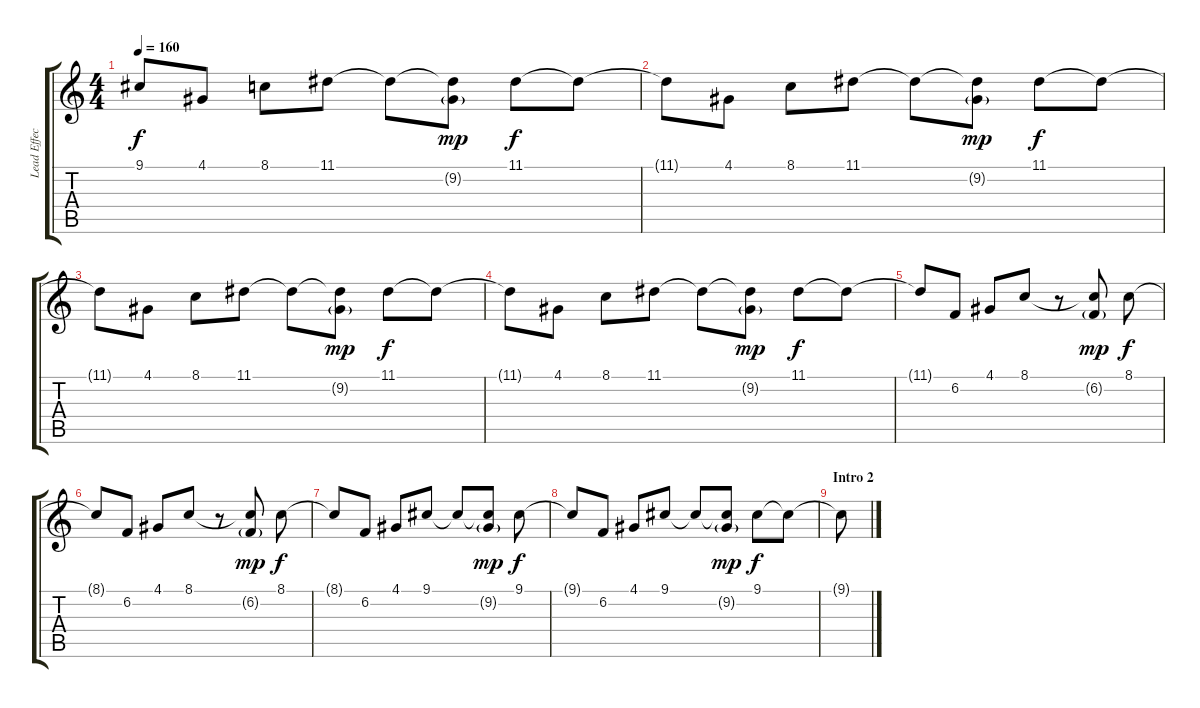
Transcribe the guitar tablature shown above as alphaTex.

\track ("Lead Effect" "Lead Effec") {instrument lead1square}
\staff {score tabs}
\tuning (E4 B3 G3 D3 A2 E2) {hide}
\ts (4 4)
\tempo 160
\clef g2
\ks c
9.1{t}.8{dy f} 4.1.8 8.1.8 11.1.8 11.1{t}.8 (11.1{t} 9.2{g}).8{dy mp} 11.1.8{dy f} 11.1{t}.8 |
11.1{t}.8 4.1.8 8.1.8 11.1.8 11.1{t}.8 (11.1{t} 9.2{g}).8{dy mp} 11.1.8{dy f} 11.1{t}.8 |
11.1{t}.8 4.1.8 8.1.8 11.1.8 11.1{t}.8 (11.1{t} 9.2{g}).8{dy mp} 11.1.8{dy f} 11.1{t}.8 |
11.1{t}.8 4.1.8 8.1.8 11.1.8 11.1{t}.8 (11.1{t} 9.2{g}).8{dy mp} 11.1.8{dy f} 11.1{t}.8 |
11.1{t}.8 6.2.8 4.1.8 8.1.8 r.8 (8.1{t} 6.2{g}).8{dy mp} 8.1.8{dy f} |
8.1{t}.8 6.2.8 4.1.8 8.1.8 r.8 (8.1{t} 6.2{g}).8{dy mp} 8.1.8{dy f} |
8.1{t}.8 6.2.8 4.1.8 9.1.8 9.1{t}.8 (9.1{t} 9.2{g}).8{dy mp} 9.1.8{dy f} |
9.1{t}.8 6.2.8 4.1.8 9.1.8 9.1{t}.8 (9.1{t} 9.2{g}).8{dy mp} 9.1.8{dy f} 9.1{t}.8 |
\section ("" "Intro 2")
9.1{t}.8
